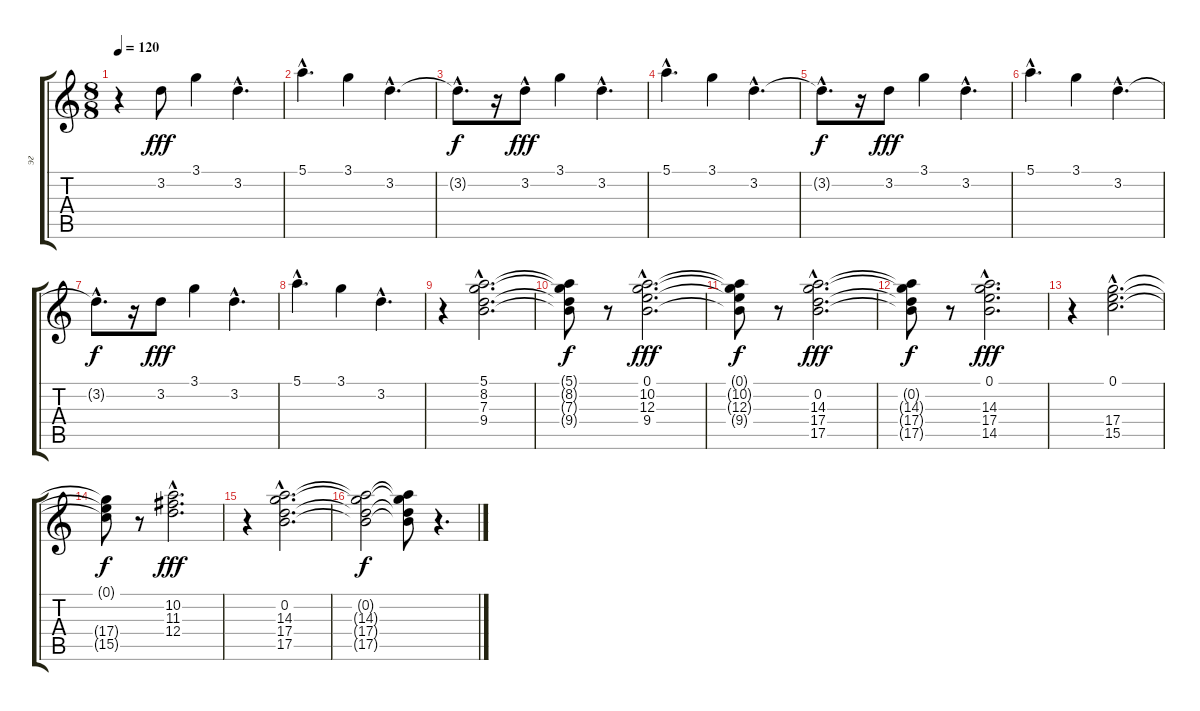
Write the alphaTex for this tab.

\track ("эг" "эг") {instrument electricguitarclean}
\staff {score tabs}
\tuning (E4 B3 G3 D3 A2 E2) {hide}
\ts (8 8)
\tempo 120
\clef g2
\ks c
r.4{dy f} 3.2.8{dy fff} 3.1.4 3.2{hac}.4{d} |
5.1{hac}.4{d} 3.1.4 3.2{hac}.4{d} |
3.2{hac t}.8{d dy f} r.16 3.2{hac}.8{dy fff} 3.1.4 3.2{hac}.4{d} |
5.1{hac}.4{d} 3.1.4 3.2{hac}.4{d} |
3.2{hac t}.8{d dy f} r.16 3.2.8{dy fff} 3.1.4 3.2{hac}.4{d} |
5.1{hac}.4{d} 3.1.4 3.2{hac}.4{d} |
3.2{hac t}.8{d dy f} r.16 3.2.8{dy fff} 3.1.4 3.2{hac}.4{d} |
5.1{hac}.4{d} 3.1.4 3.2{hac}.4{d} |
r.4 (5.1{hac} 8.2{hac} 7.3{hac} 9.4{hac}).2{d} |
(5.1{t} 8.2{t} 7.3{t} 9.4{t}).8{dy f} r.8 (0.1{hac} 10.2{hac} 12.3{hac} 9.4{hac}).2{d dy fff} |
(0.1{t} 10.2{t} 12.3{t} 9.4{t}).8{dy f} r.8 (0.2{hac} 14.3{hac} 17.4{hac} 17.5{hac}).2{d dy fff} |
(0.2{t} 14.3{t} 17.4{t} 17.5{t}).8{dy f} r.8 (0.1{hac} 14.3{hac} 17.4{hac} 14.5{hac}).2{d dy fff} |
r.4 (0.1{hac} 17.4{hac} 15.5{hac}).2{d} |
(0.1{t} 17.4{t} 15.5{t}).8{dy f} r.8 (10.2{hac} 11.3 12.4{hac}).2{d dy fff} |
r.4 (0.2{hac} 14.3{hac} 17.4{hac} 17.5{hac}).2{d} |
(0.2{t} 14.3{t} 17.4{t} 17.5{t}).2{dy f} (0.2{t} 14.3{t} 17.4{t} 17.5{t}).8 r.4{d}
